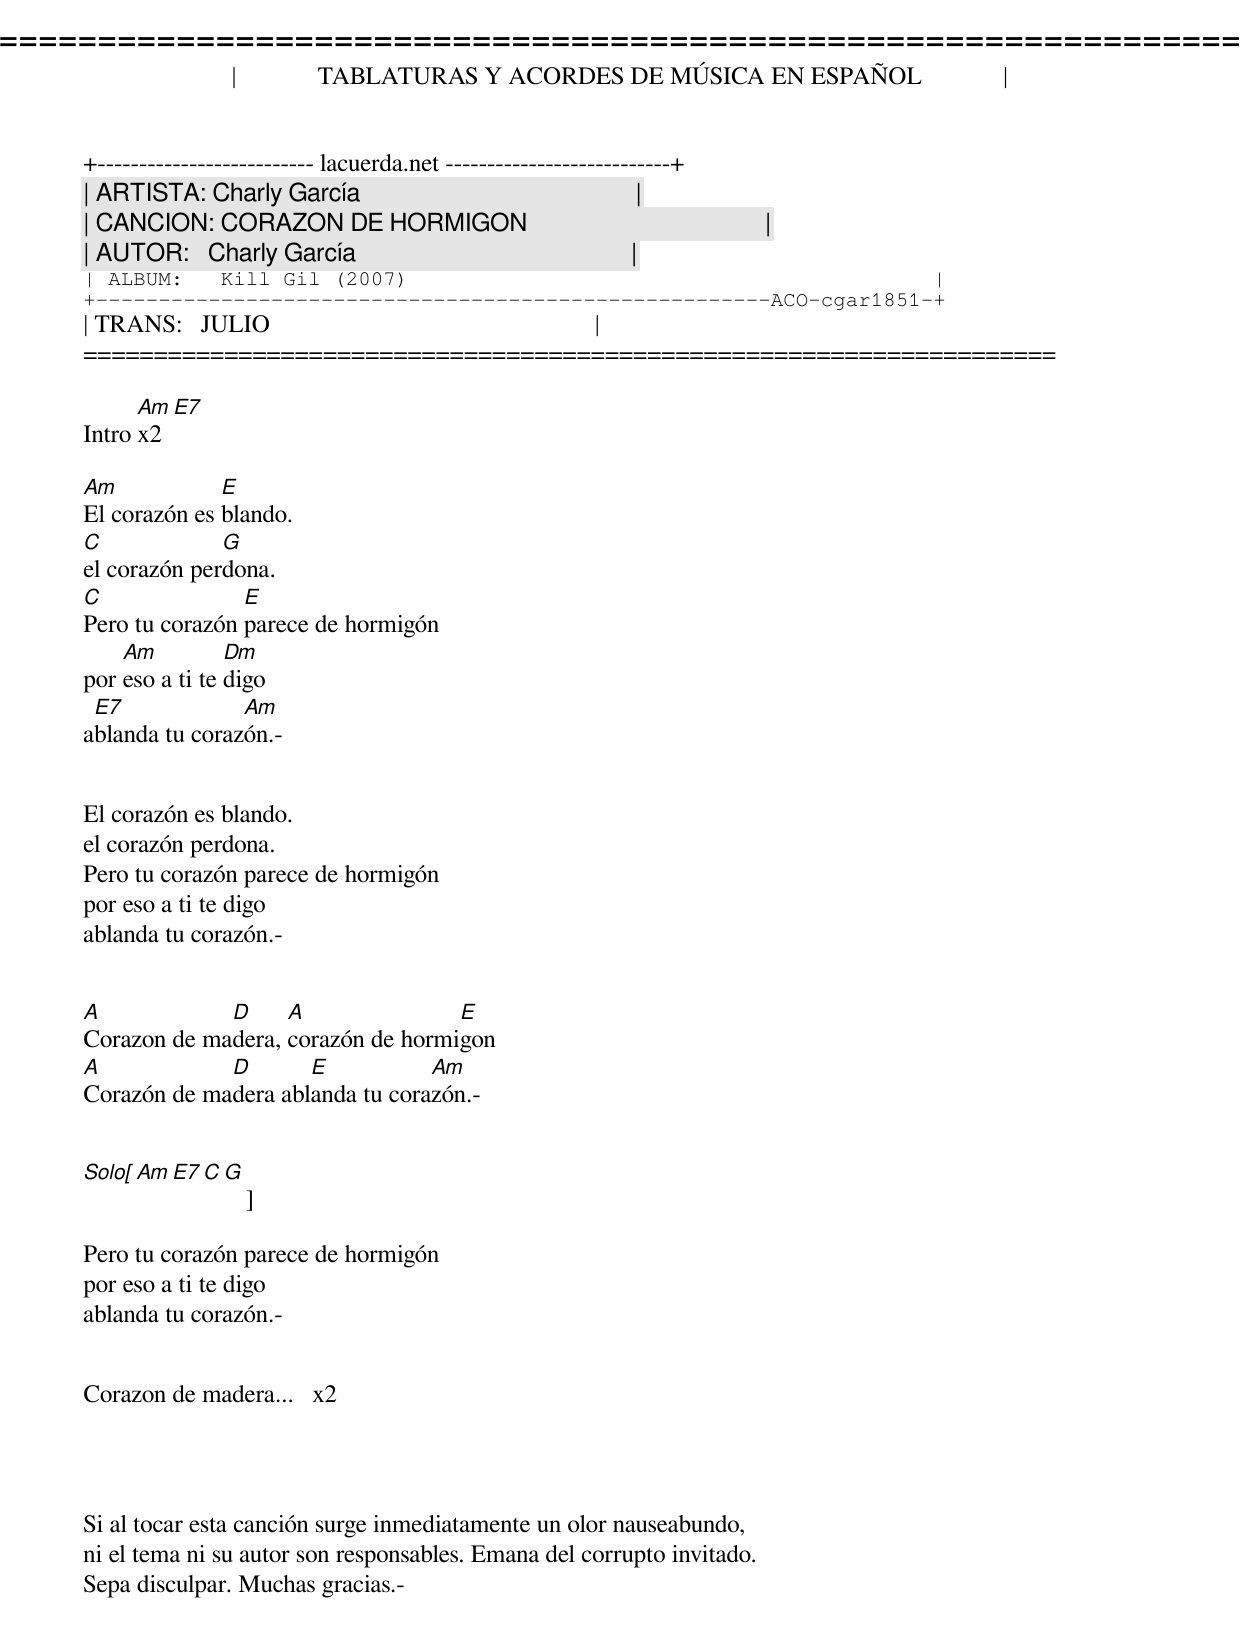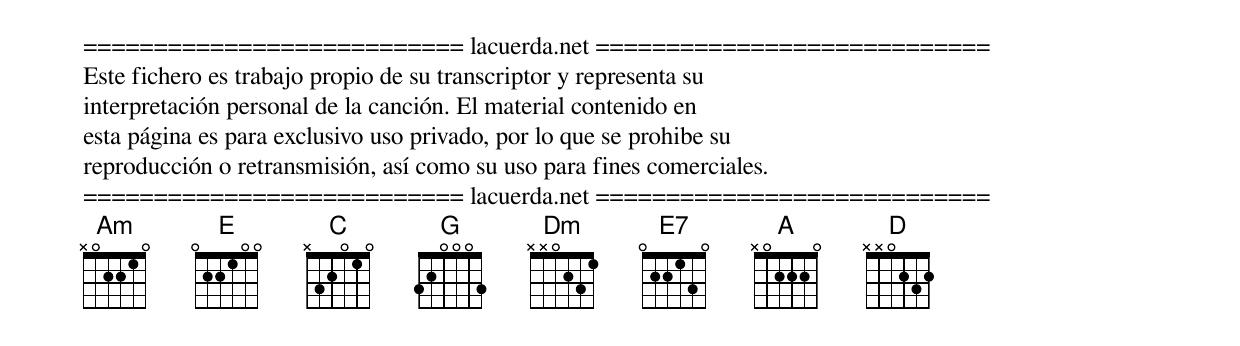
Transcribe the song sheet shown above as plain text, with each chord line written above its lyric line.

=====================================================================
|             TABLATURAS Y ACORDES DE MÚSICA EN ESPAÑOL             |
+-------------------------- lacuerda.net ---------------------------+
| ARTISTA: Charly García                                            |
| CANCION: CORAZON DE HORMIGON                                      |
| AUTOR:   Charly García                                            |
| ALBUM:   Kill Gil (2007)                                          |
+------------------------------------------------------ACO-cgar1851-+
| TRANS:   JULIO                                                    |
=====================================================================

Intro[ Am E7 ] x2

Am            E
El corazón es blando.
C             G
el corazón perdona.
C               E
Pero tu corazón parece de hormigón
    Am          Dm
por eso a ti te digo
 E7             Am
ablanda tu corazón.-


El corazón es blando.
el corazón perdona.
Pero tu corazón parece de hormigón
por eso a ti te digo
ablanda tu corazón.-


A            D     A               E
Corazon de madera, corazón de hormigon
A            D       E           Am
Corazón de madera ablanda tu corazón.-


Solo[ Am E7 C G ]

Pero tu corazón parece de hormigón
por eso a ti te digo
ablanda tu corazón.-


Corazon de madera...   x2




Si al tocar esta canción surge inmediatamente un olor nauseabundo,
ni el tema ni su autor son responsables. Emana del corrupto invitado.
Sepa disculpar. Muchas gracias.-


=========================== lacuerda.net ============================
Este fichero es trabajo propio de su transcriptor y representa su
interpretación personal de la canción. El material contenido en
esta página es para exclusivo uso privado, por lo que se prohibe su
reproducción o retransmisión, así como su uso para fines comerciales.
=========================== lacuerda.net ============================
